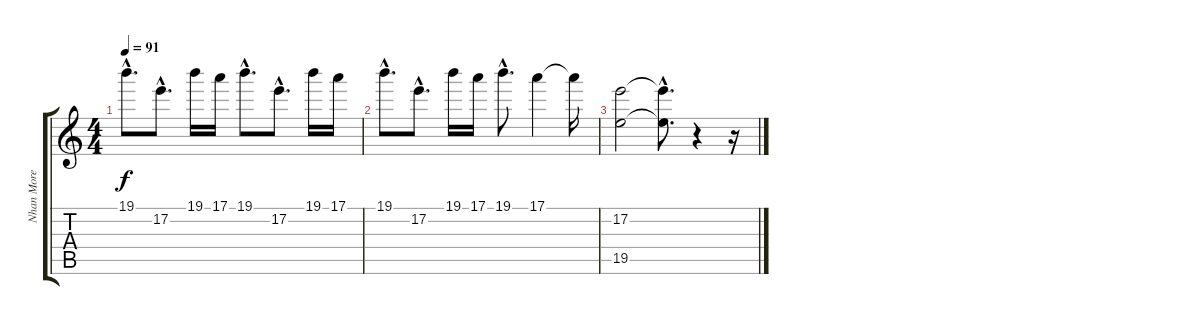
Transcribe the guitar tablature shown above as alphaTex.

\track ("Nhan More" "Nhan More") {instrument overdrivenguitar}
\staff {score tabs}
\tuning (E4 B3 G3 D3 A2 E2) {hide}
\ts (4 4)
\tempo 91
\clef g2
\ks c
19.1{hac}.8{d dy f} 17.2{hac}.8{d} 19.1.16 17.1.16 19.1{hac}.8{d} 17.2{hac}.8{d} 19.1.16 17.1.16 |
19.1{hac}.8{d} 17.2{hac}.8{d} 19.1.16 17.1.16 19.1{hac}.8{d} 17.1.4 17.1{t}.16 |
(17.2 19.5).2 (17.2{hac t} 19.5{hac t}).8{d} r.4 r.16
